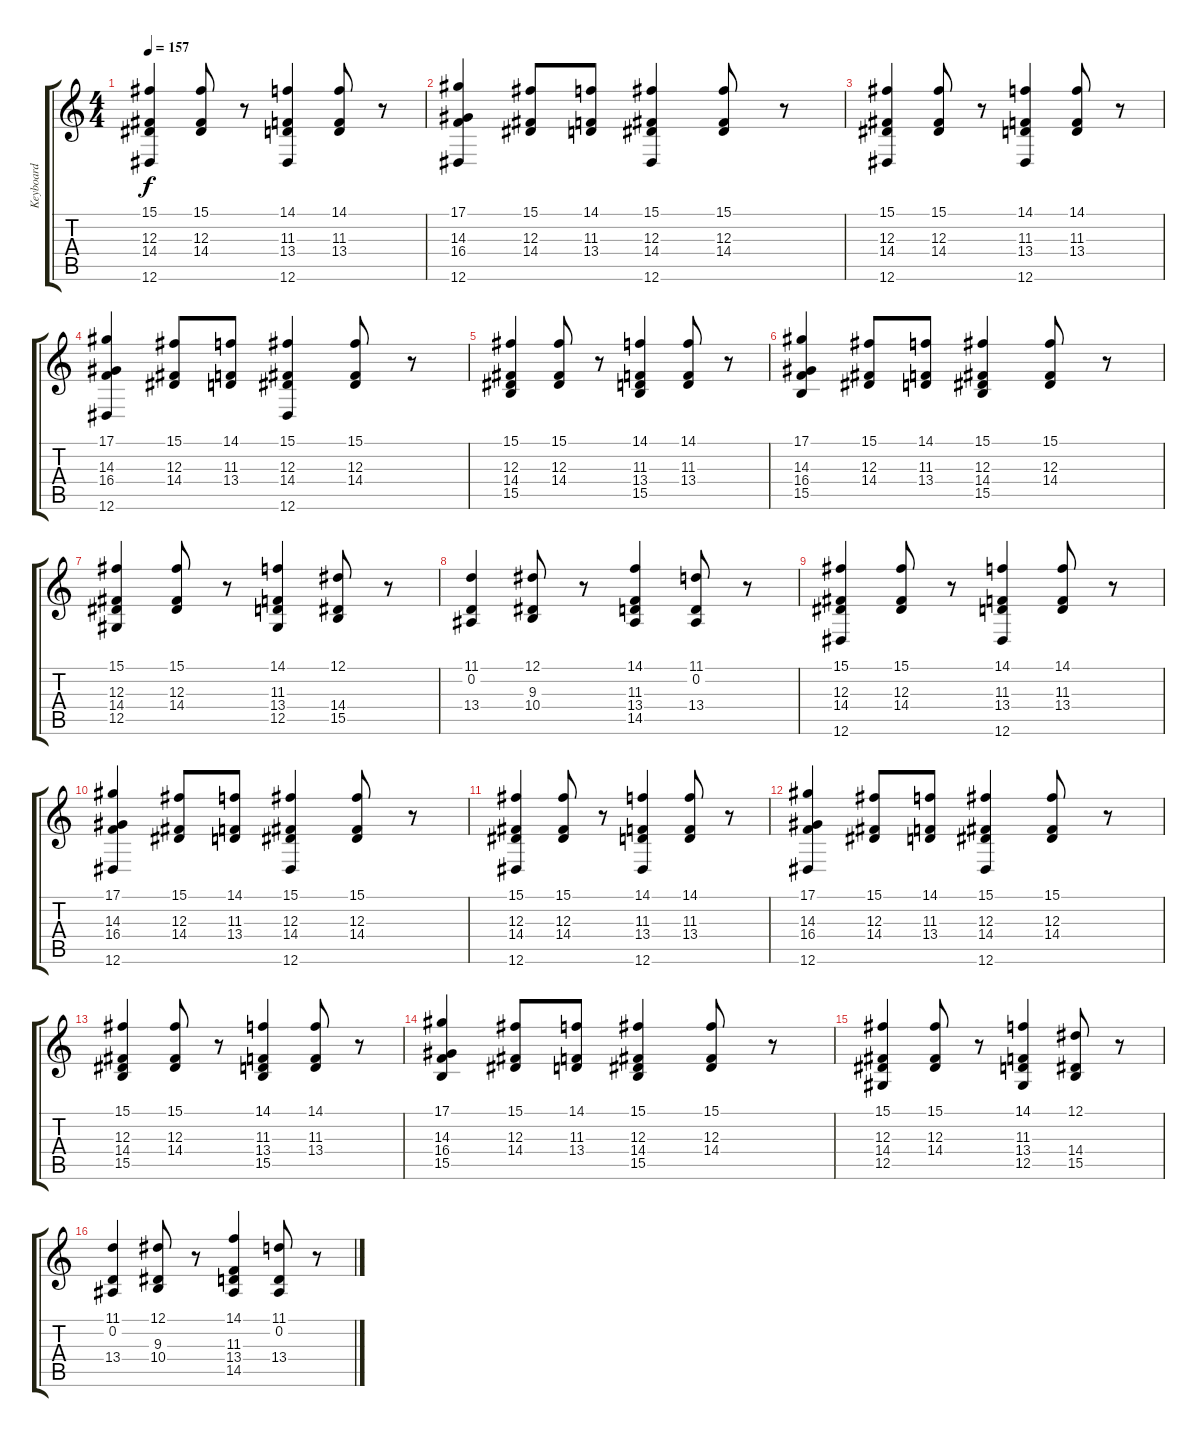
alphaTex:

\track ("Keyboard " "Keyboard ") {instrument stringensemble1}
\staff {score tabs}
\tuning (Eb4 Bb3 Gb3 Db3 Ab2 Eb2) {hide}
\ts (4 4)
\tempo 157
\clef g2
\ks c
(15.1 12.3 14.4 12.6).4{dy f} (15.1 12.3 14.4).8 r.8 (14.1 11.3 13.4 12.6).4 (14.1 11.3 13.4).8 r.8 |
(17.1 14.3 16.4 12.6).4 (15.1 12.3 14.4).8 (14.1 11.3 13.4).8 (15.1 12.3 14.4 12.6).4 (15.1 12.3 14.4).8 r.8 |
(15.1 12.3 14.4 12.6).4 (15.1 12.3 14.4).8 r.8 (14.1 11.3 13.4 12.6).4 (14.1 11.3 13.4).8 r.8 |
(17.1 14.3 16.4 12.6).4 (15.1 12.3 14.4).8 (14.1 11.3 13.4).8 (15.1 12.3 14.4 12.6).4 (15.1 12.3 14.4).8 r.8 |
(15.1 12.3 14.4 15.5).4 (15.1 12.3 14.4).8 r.8 (14.1 11.3 13.4 15.5).4 (14.1 11.3 13.4).8 r.8 |
(17.1 14.3 16.4 15.5).4 (15.1 12.3 14.4).8 (14.1 11.3 13.4).8 (15.1 12.3 14.4 15.5).4 (15.1 12.3 14.4).8 r.8 |
(15.1 12.3 14.4 12.5).4 (15.1 12.3 14.4).8 r.8 (14.1 11.3 13.4 12.5).4 (12.1 14.4 15.5).8 r.8 |
(11.1 0.2 13.4).4 (12.1 9.3 10.4).8 r.8 (14.1 11.3 13.4 14.5).4 (11.1 0.2 13.4).8 r.8 |
(15.1 12.3 14.4 12.6).4 (15.1 12.3 14.4).8 r.8 (14.1 11.3 13.4 12.6).4 (14.1 11.3 13.4).8 r.8 |
(17.1 14.3 16.4 12.6).4 (15.1 12.3 14.4).8 (14.1 11.3 13.4).8 (15.1 12.3 14.4 12.6).4 (15.1 12.3 14.4).8 r.8 |
(15.1 12.3 14.4 12.6).4 (15.1 12.3 14.4).8 r.8 (14.1 11.3 13.4 12.6).4 (14.1 11.3 13.4).8 r.8 |
(17.1 14.3 16.4 12.6).4 (15.1 12.3 14.4).8 (14.1 11.3 13.4).8 (15.1 12.3 14.4 12.6).4 (15.1 12.3 14.4).8 r.8 |
(15.1 12.3 14.4 15.5).4 (15.1 12.3 14.4).8 r.8 (14.1 11.3 13.4 15.5).4 (14.1 11.3 13.4).8 r.8 |
(17.1 14.3 16.4 15.5).4 (15.1 12.3 14.4).8 (14.1 11.3 13.4).8 (15.1 12.3 14.4 15.5).4 (15.1 12.3 14.4).8 r.8 |
(15.1 12.3 14.4 12.5).4 (15.1 12.3 14.4).8 r.8 (14.1 11.3 13.4 12.5).4 (12.1 14.4 15.5).8 r.8 |
(11.1 0.2 13.4).4 (12.1 9.3 10.4).8 r.8 (14.1 11.3 13.4 14.5).4 (11.1 0.2 13.4).8 r.8
